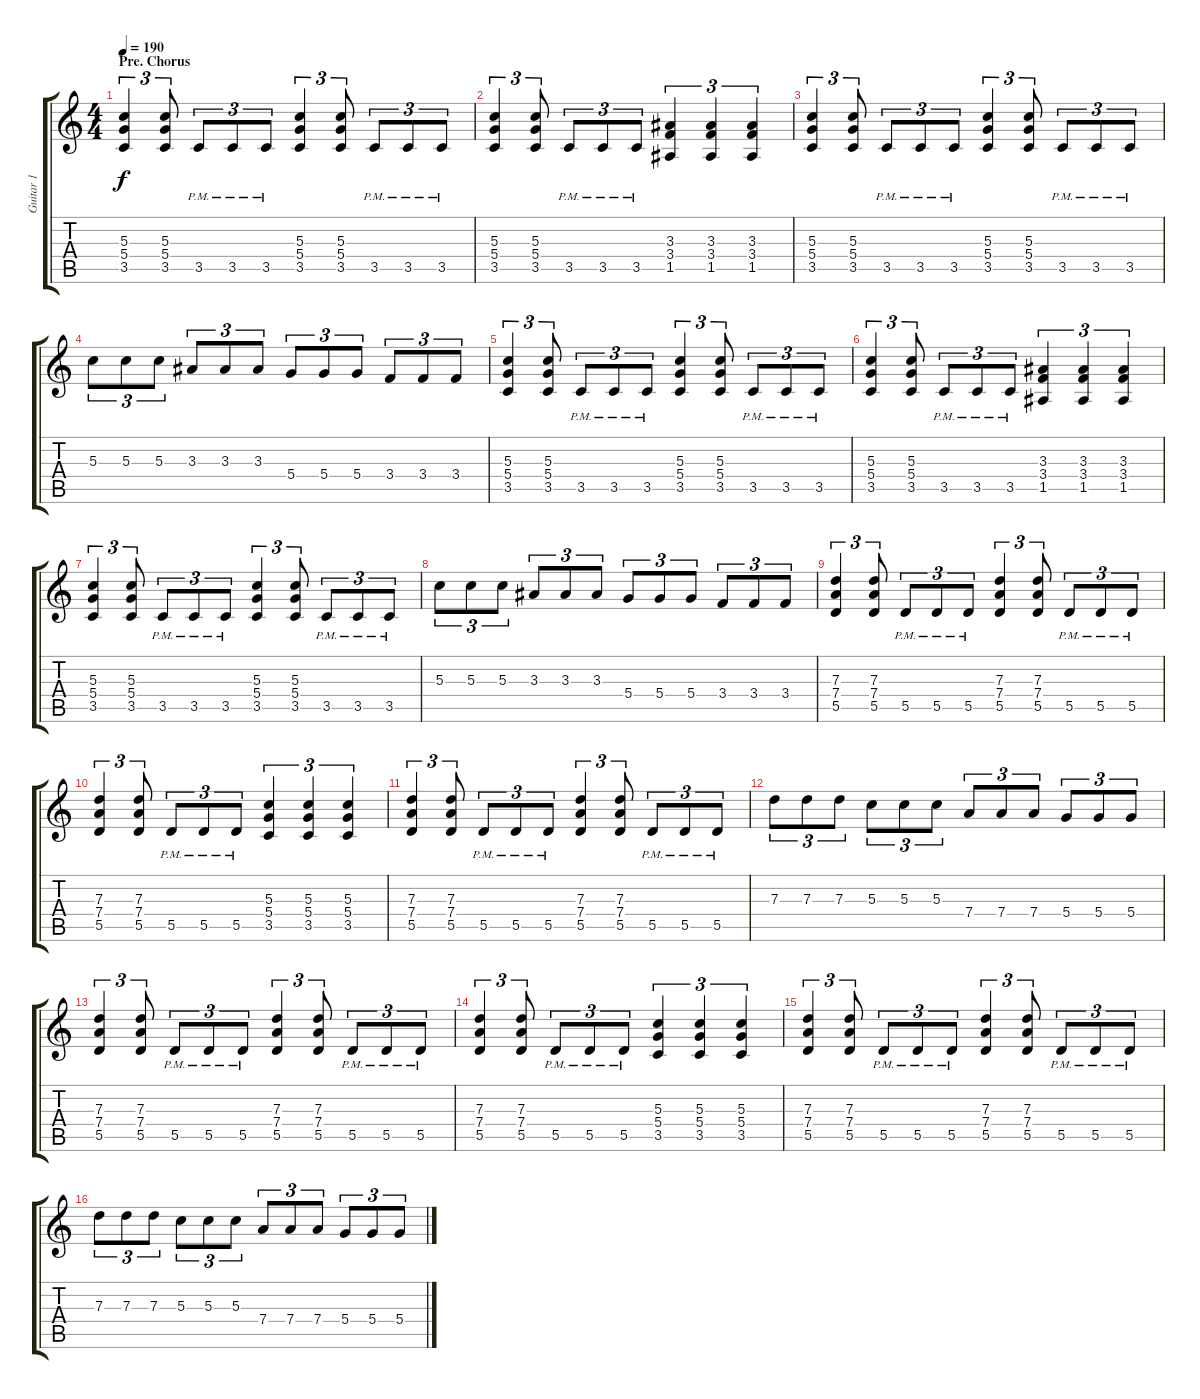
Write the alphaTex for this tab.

\track ("Guitar 1" "Guitar 1") {instrument distortionguitar}
\staff {score tabs}
\tuning (E4 B3 G3 D3 A2 E2) {hide}
\ts (4 4)
\section ("" "Pre. Chorus")
\tempo 190
\clef g2
\ks c
(5.3 5.4 3.5).4{tu (3 2) dy f} (5.3 5.4 3.5).8{tu (3 2)} 3.5{pm}.8{tu (3 2)} 3.5{pm}.8{tu (3 2)} 3.5{pm}.8{tu (3 2)} (5.3 5.4 3.5).4{tu (3 2)} (5.3 5.4 3.5).8{tu (3 2)} 3.5{pm}.8{tu (3 2)} 3.5{pm}.8{tu (3 2)} 3.5{pm}.8{tu (3 2)} |
(5.3 5.4 3.5).4{tu (3 2)} (5.3 5.4 3.5).8{tu (3 2)} 3.5{pm}.8{tu (3 2)} 3.5{pm}.8{tu (3 2)} 3.5{pm}.8{tu (3 2)} (3.3 3.4 1.5).4{tu (3 2)} (3.3 3.4 1.5).4{tu (3 2)} (3.3 3.4 1.5).4{tu (3 2)} |
(5.3 5.4 3.5).4{tu (3 2)} (5.3 5.4 3.5).8{tu (3 2)} 3.5{pm}.8{tu (3 2)} 3.5{pm}.8{tu (3 2)} 3.5{pm}.8{tu (3 2)} (5.3 5.4 3.5).4{tu (3 2)} (5.3 5.4 3.5).8{tu (3 2)} 3.5{pm}.8{tu (3 2)} 3.5{pm}.8{tu (3 2)} 3.5{pm}.8{tu (3 2)} |
5.3.8{tu (3 2)} 5.3.8{tu (3 2)} 5.3.8{tu (3 2)} 3.3.8{tu (3 2)} 3.3.8{tu (3 2)} 3.3.8{tu (3 2)} 5.4.8{tu (3 2)} 5.4.8{tu (3 2)} 5.4.8{tu (3 2)} 3.4.8{tu (3 2)} 3.4.8{tu (3 2)} 3.4.8{tu (3 2)} |
(5.3 5.4 3.5).4{tu (3 2)} (5.3 5.4 3.5).8{tu (3 2)} 3.5{pm}.8{tu (3 2)} 3.5{pm}.8{tu (3 2)} 3.5{pm}.8{tu (3 2)} (5.3 5.4 3.5).4{tu (3 2)} (5.3 5.4 3.5).8{tu (3 2)} 3.5{pm}.8{tu (3 2)} 3.5{pm}.8{tu (3 2)} 3.5{pm}.8{tu (3 2)} |
(5.3 5.4 3.5).4{tu (3 2)} (5.3 5.4 3.5).8{tu (3 2)} 3.5{pm}.8{tu (3 2)} 3.5{pm}.8{tu (3 2)} 3.5{pm}.8{tu (3 2)} (3.3 3.4 1.5).4{tu (3 2)} (3.3 3.4 1.5).4{tu (3 2)} (3.3 3.4 1.5).4{tu (3 2)} |
(5.3 5.4 3.5).4{tu (3 2)} (5.3 5.4 3.5).8{tu (3 2)} 3.5{pm}.8{tu (3 2)} 3.5{pm}.8{tu (3 2)} 3.5{pm}.8{tu (3 2)} (5.3 5.4 3.5).4{tu (3 2)} (5.3 5.4 3.5).8{tu (3 2)} 3.5{pm}.8{tu (3 2)} 3.5{pm}.8{tu (3 2)} 3.5{pm}.8{tu (3 2)} |
5.3.8{tu (3 2)} 5.3.8{tu (3 2)} 5.3.8{tu (3 2)} 3.3.8{tu (3 2)} 3.3.8{tu (3 2)} 3.3.8{tu (3 2)} 5.4.8{tu (3 2)} 5.4.8{tu (3 2)} 5.4.8{tu (3 2)} 3.4.8{tu (3 2)} 3.4.8{tu (3 2)} 3.4.8{tu (3 2)} |
(7.3 7.4 5.5).4{tu (3 2)} (7.3 7.4 5.5).8{tu (3 2)} 5.5{pm}.8{tu (3 2)} 5.5{pm}.8{tu (3 2)} 5.5{pm}.8{tu (3 2)} (7.3 7.4 5.5).4{tu (3 2)} (7.3 7.4 5.5).8{tu (3 2)} 5.5{pm}.8{tu (3 2)} 5.5{pm}.8{tu (3 2)} 5.5{pm}.8{tu (3 2)} |
(7.3 7.4 5.5).4{tu (3 2)} (7.3 7.4 5.5).8{tu (3 2)} 5.5{pm}.8{tu (3 2)} 5.5{pm}.8{tu (3 2)} 5.5{pm}.8{tu (3 2)} (5.3 5.4 3.5).4{tu (3 2)} (5.3 5.4 3.5).4{tu (3 2)} (5.3 5.4 3.5).4{tu (3 2)} |
(7.3 7.4 5.5).4{tu (3 2)} (7.3 7.4 5.5).8{tu (3 2)} 5.5{pm}.8{tu (3 2)} 5.5{pm}.8{tu (3 2)} 5.5{pm}.8{tu (3 2)} (7.3 7.4 5.5).4{tu (3 2)} (7.3 7.4 5.5).8{tu (3 2)} 5.5{pm}.8{tu (3 2)} 5.5{pm}.8{tu (3 2)} 5.5{pm}.8{tu (3 2)} |
7.3.8{tu (3 2)} 7.3.8{tu (3 2)} 7.3.8{tu (3 2)} 5.3.8{tu (3 2)} 5.3.8{tu (3 2)} 5.3.8{tu (3 2)} 7.4.8{tu (3 2)} 7.4.8{tu (3 2)} 7.4.8{tu (3 2)} 5.4.8{tu (3 2)} 5.4.8{tu (3 2)} 5.4.8{tu (3 2)} |
(7.3 7.4 5.5).4{tu (3 2)} (7.3 7.4 5.5).8{tu (3 2)} 5.5{pm}.8{tu (3 2)} 5.5{pm}.8{tu (3 2)} 5.5{pm}.8{tu (3 2)} (7.3 7.4 5.5).4{tu (3 2)} (7.3 7.4 5.5).8{tu (3 2)} 5.5{pm}.8{tu (3 2)} 5.5{pm}.8{tu (3 2)} 5.5{pm}.8{tu (3 2)} |
(7.3 7.4 5.5).4{tu (3 2)} (7.3 7.4 5.5).8{tu (3 2)} 5.5{pm}.8{tu (3 2)} 5.5{pm}.8{tu (3 2)} 5.5{pm}.8{tu (3 2)} (5.3 5.4 3.5).4{tu (3 2)} (5.3 5.4 3.5).4{tu (3 2)} (5.3 5.4 3.5).4{tu (3 2)} |
(7.3 7.4 5.5).4{tu (3 2)} (7.3 7.4 5.5).8{tu (3 2)} 5.5{pm}.8{tu (3 2)} 5.5{pm}.8{tu (3 2)} 5.5{pm}.8{tu (3 2)} (7.3 7.4 5.5).4{tu (3 2)} (7.3 7.4 5.5).8{tu (3 2)} 5.5{pm}.8{tu (3 2)} 5.5{pm}.8{tu (3 2)} 5.5{pm}.8{tu (3 2)} |
7.3.8{tu (3 2)} 7.3.8{tu (3 2)} 7.3.8{tu (3 2)} 5.3.8{tu (3 2)} 5.3.8{tu (3 2)} 5.3.8{tu (3 2)} 7.4.8{tu (3 2)} 7.4.8{tu (3 2)} 7.4.8{tu (3 2)} 5.4.8{tu (3 2)} 5.4.8{tu (3 2)} 5.4.8{tu (3 2)}
